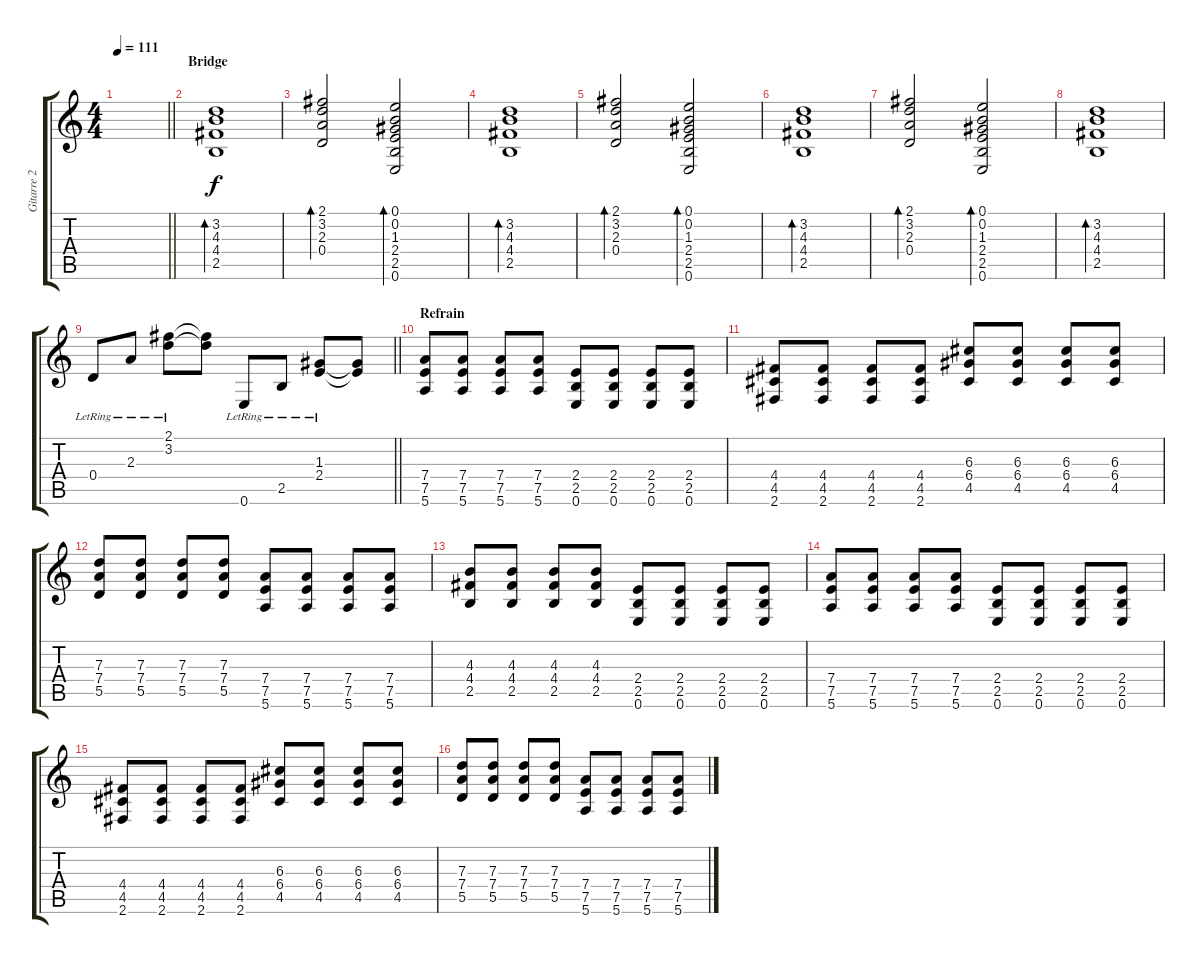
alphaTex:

\track ("Gitarre 2" "Gitarre 2") {instrument electricguitarclean}
\staff {score tabs}
\tuning (E4 B3 G3 D3 A2 E2) {hide}
\ts (4 4)
\tempo 111
\clef g2
\barLineRight lightlight
\ks c
|
\section ("" "Bridge")
(3.2 4.3 4.4 2.5).1{bd 60 balance 8} |
(2.1 3.2 2.3 0.4).2{bd 60} (0.1 0.2 1.3 2.4 2.5 0.6).2{bd 60} |
(3.2 4.3 4.4 2.5).1{bd 60} |
(2.1 3.2 2.3 0.4).2{bd 60} (0.1 0.2 1.3 2.4 2.5 0.6).2{bd 60} |
(3.2 4.3 4.4 2.5).1{bd 60} |
(2.1 3.2 2.3 0.4).2{bd 60} (0.1 0.2 1.3 2.4 2.5 0.6).2{bd 60} |
(3.2 4.3 4.4 2.5).1{bd 60} |
\barLineRight lightlight
0.4{lr}.8 2.3{lr}.8 (2.1 3.2{lr}).8 (2.1{t} 3.2{t}).8 0.6{lr}.8 2.5{lr}.8 (1.3 2.4{lr}).8 (1.3{t} 2.4{t}).8 |
\section ("" "Refrain")
(7.4 7.5 5.6).8 (7.4 7.5 5.6).8 (7.4 7.5 5.6).8 (7.4 7.5 5.6).8 (2.4 2.5 0.6).8 (2.4 2.5 0.6).8 (2.4 2.5 0.6).8 (2.4 2.5 0.6).8 |
(4.4 4.5 2.6).8 (4.4 4.5 2.6).8 (4.4 4.5 2.6).8 (4.4 4.5 2.6).8 (6.3 6.4 4.5).8 (6.3 6.4 4.5).8 (6.3 6.4 4.5).8 (6.3 6.4 4.5).8 |
(7.3 7.4 5.5).8 (7.3 7.4 5.5).8 (7.3 7.4 5.5).8 (7.3 7.4 5.5).8 (7.4 7.5 5.6).8 (7.4 7.5 5.6).8 (7.4 7.5 5.6).8 (7.4 7.5 5.6).8 |
(4.3 4.4 2.5).8 (4.3 4.4 2.5).8 (4.3 4.4 2.5).8 (4.3 4.4 2.5).8 (2.4 2.5 0.6).8 (2.4 2.5 0.6).8 (2.4 2.5 0.6).8 (2.4 2.5 0.6).8 |
(7.4 7.5 5.6).8 (7.4 7.5 5.6).8 (7.4 7.5 5.6).8 (7.4 7.5 5.6).8 (2.4 2.5 0.6).8 (2.4 2.5 0.6).8 (2.4 2.5 0.6).8 (2.4 2.5 0.6).8 |
(4.4 4.5 2.6).8 (4.4 4.5 2.6).8 (4.4 4.5 2.6).8 (4.4 4.5 2.6).8 (6.3 6.4 4.5).8 (6.3 6.4 4.5).8 (6.3 6.4 4.5).8 (6.3 6.4 4.5).8 |
(7.3 7.4 5.5).8 (7.3 7.4 5.5).8 (7.3 7.4 5.5).8 (7.3 7.4 5.5).8 (7.4 7.5 5.6).8 (7.4 7.5 5.6).8 (7.4 7.5 5.6).8 (7.4 7.5 5.6).8
